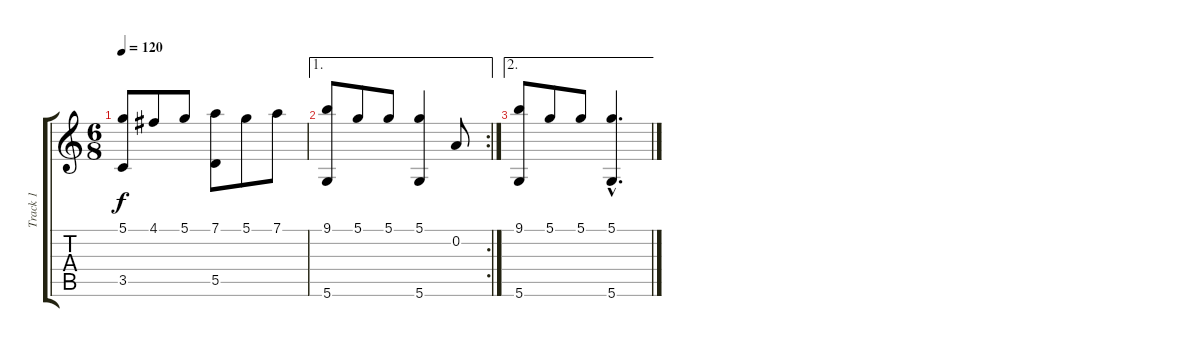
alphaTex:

\track ("Track 1" "Track 1") {instrument acousticguitarnylon}
\staff {score tabs}
\tuning (D4 A3 G3 D3 A2 D2) {hide}
\ts (6 8)
\tempo 120
\clef g2
\ks c
(5.1 3.5).8{dy f} 4.1.8 5.1.8 (7.1 5.5).8 5.1.8 7.1.8 |
\ae 1
\rc 2
(9.1 5.6).8 5.1.8 5.1.8 (5.1 5.6).4 0.2.8 |
\ae 2
(9.1 5.6).8 5.1.8 5.1.8 (5.1{hac} 5.6{hac}).4{d}
